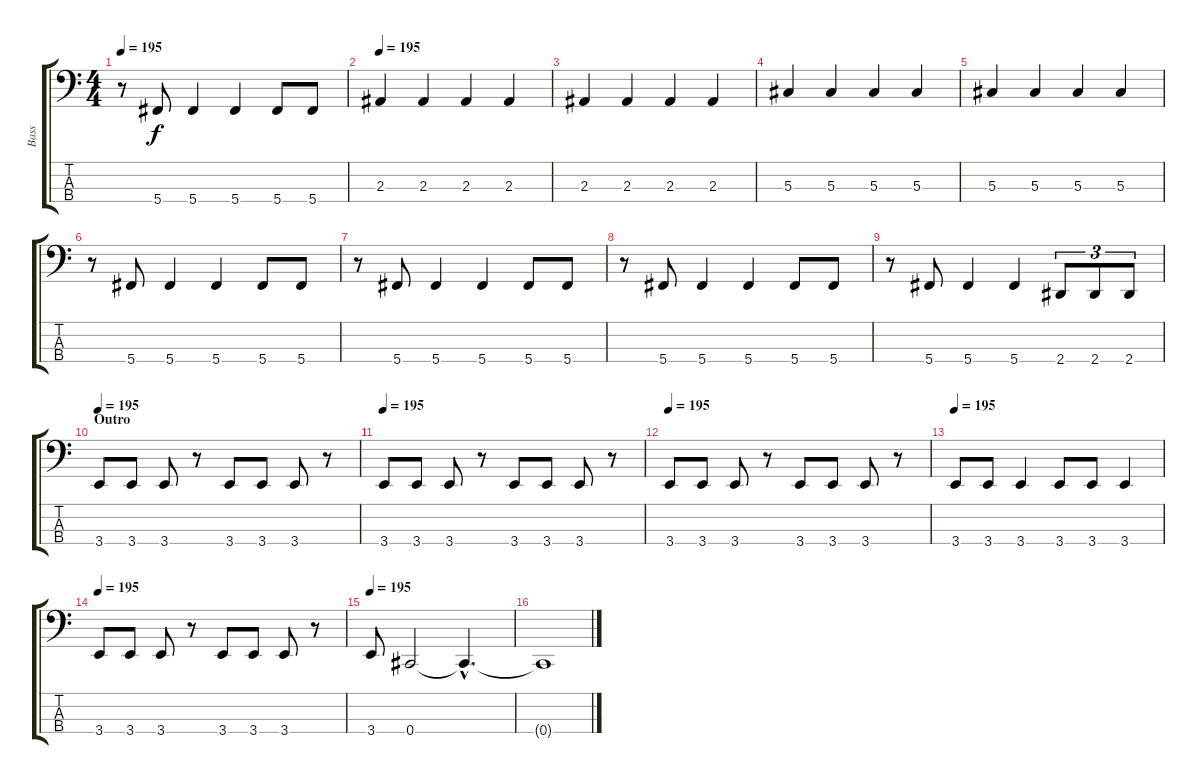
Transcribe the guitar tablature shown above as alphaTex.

\track ("Bass" "Bass") {instrument electricbasspick}
\staff {score tabs}
\tuning (Gb2 Db2 Ab1 Db1) {hide}
\ts (4 4)
\tempo 195
\clef f4
\ks c
r.8{dy f} 5.4.8 5.4.4 5.4.4 5.4.8 5.4.8 |
\tempo 195
2.3.4 2.3.4 2.3.4 2.3.4 |
2.3.4 2.3.4 2.3.4 2.3.4 |
5.3.4 5.3.4 5.3.4 5.3.4 |
5.3.4 5.3.4 5.3.4 5.3.4 |
r.8 5.4.8 5.4.4 5.4.4 5.4.8 5.4.8 |
r.8 5.4.8 5.4.4 5.4.4 5.4.8 5.4.8 |
r.8 5.4.8 5.4.4 5.4.4 5.4.8 5.4.8 |
r.8 5.4.8 5.4.4 5.4.4 2.4.8{tu (3 2)} 2.4.8{tu (3 2)} 2.4.8{tu (3 2)} |
\section ("" "Outro")
\tempo 195
3.4.8 3.4.8 3.4.8 r.8 3.4.8 3.4.8 3.4.8 r.8 |
\tempo 195
3.4.8 3.4.8 3.4.8 r.8 3.4.8 3.4.8 3.4.8 r.8 |
\tempo 195
3.4.8 3.4.8 3.4.8 r.8 3.4.8 3.4.8 3.4.8 r.8 |
\tempo 195
3.4.8 3.4.8 3.4.4 3.4.8 3.4.8 3.4.4 |
\tempo 195
3.4.8 3.4.8 3.4.8 r.8 3.4.8 3.4.8 3.4.8 r.8 |
\tempo 195
3.4.8 0.4.2{volume 16} 0.4{hac t}.4{d} |
0.4{t}.1
